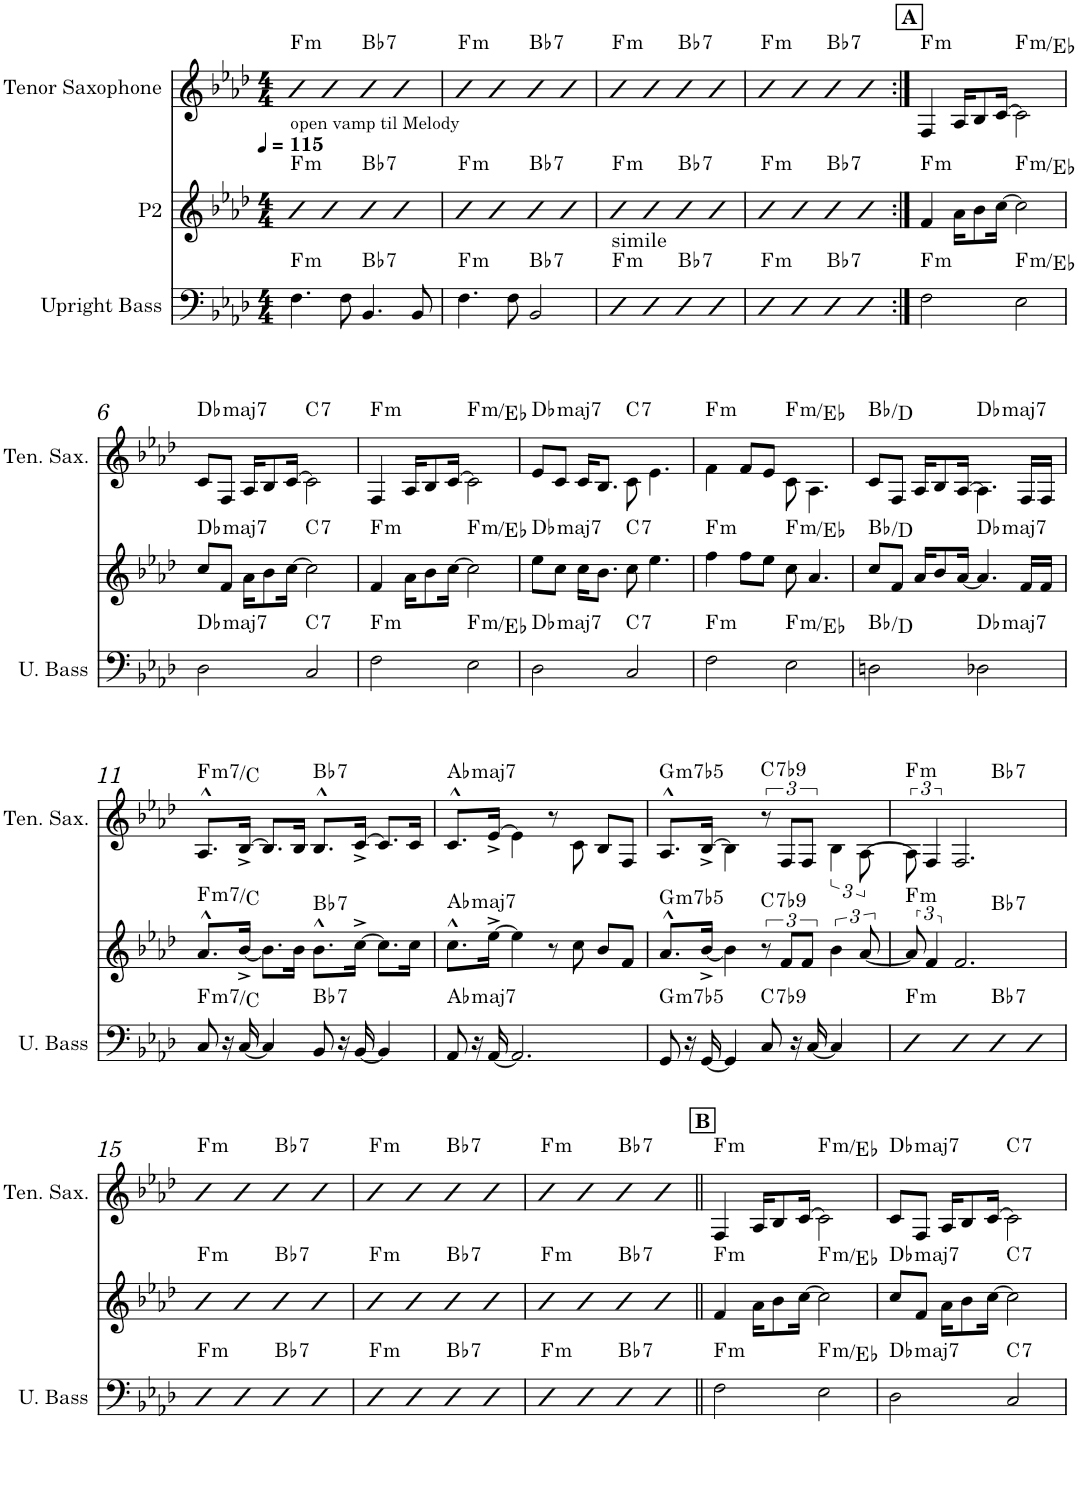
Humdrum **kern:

**kern	**harte	**kern	**harte	**kern	**harte
*part3	*part3	*part2	*part2	*part1	*part1
*staff3	*	*staff2	*	*staff1	*
*I"Upright Bass	*	*I"P2	*	*I"Tenor Saxophone	*
*I'U. Bass	*	*	*	*I'Ten. Sax.	*
*clefF4	*	*clefG2	*	*clefG2	*
*	*	*	*	*Trd8c14	*
*k[b-e-a-d-]	*	*k[b-e-a-d-]	*	*k[b-e-a-d-]	*
*f:	*	*f:	*	*f:	*
*M4/4	*	*M4/4	*	*M4/4	*
*MM115	*	*MM115	*	*MM115	*
=1	=1	=1	=1	=1	=1
!	!LO:H:kt=m	!	!LO:H:kt=m	!LO:TX:b:t=open vamp til Melody	!LO:H:kt=m
4.F\	F:min	4b-	F:min	4b-	F:min
.	.	4b-	.	4b-	.
8F\	.	.	.	.	.
!	!LO:H:kt=7	!	!LO:H:kt=7	!	!LO:H:kt=7
4.BB-/	Bb:7	4b-	Bb:7	4b-	Bb:7
.	.	4b-	.	4b-	.
8BB-/	.	.	.	.	.
=2	=2	=2	=2	=2	=2
!	!LO:H:kt=m	!	!LO:H:kt=m	!	!LO:H:kt=m
4.F\	F:min	4b-	F:min	4b-	F:min
.	.	4b-	.	4b-	.
8F\	.	.	.	.	.
!	!LO:H:kt=7	!	!LO:H:kt=7	!	!LO:H:kt=7
2BB-/	Bb:7	4b-	Bb:7	4b-	Bb:7
.	.	4b-	.	4b-	.
=3	=3	=3	=3	=3	=3
!LO:TX:a:t=simile	!LO:H:kt=m	!	!LO:H:kt=m	!	!LO:H:kt=m
4D-	F:min	4b-	F:min	4b-	F:min
4D-	.	4b-	.	4b-	.
!	!LO:H:kt=7	!	!LO:H:kt=7	!	!LO:H:kt=7
4D-	Bb:7	4b-	Bb:7	4b-	Bb:7
4D-	.	4b-	.	4b-	.
=4	=4	=4	=4	=4	=4
!	!LO:H:kt=m	!	!LO:H:kt=m	!	!LO:H:kt=m
4D-	F:min	4b-	F:min	4b-	F:min
4D-	.	4b-	.	4b-	.
!	!LO:H:kt=7	!	!LO:H:kt=7	!	!LO:H:kt=7
4D-	Bb:7	4b-	Bb:7	4b-	Bb:7
4D-	.	4b-	.	4b-	.
!!LO:REH:place=s1:a:B:cj:t=A
=5:|!	=5:|!	=5:|!	=5:|!	=5:|!	=5:|!
!	!LO:H:kt=m	!	!LO:H:kt=m	!	!LO:H:kt=m
2F\	F:min	4f/	F:min	4F/	F:min
.	.	16a-\KL	.	16A-/KL	.
.	.	8b-\	.	8B-/	.
.	.	[>16cc\Jk	.	[>16c/Jk	.
!	!LO:H:kt=m	!	!LO:H:kt=m	!	!LO:H:kt=m
2E-\	F:min/b7	2cc\]	F:min/b7	2c\]	F:min/b7
!!LO:LB:g=z
=6	=6	=6	=6	=6	=6
!	!LO:H:kt=maj7	!	!LO:H:kt=maj7	!	!LO:H:kt=maj7
2D-\	Db:maj7	8cc/L	Db:maj7	8c/L	Db:maj7
.	.	8f/J	.	8F/J	.
.	.	16a-\KL	.	16A-/KL	.
.	.	8b-\	.	8B-/	.
.	.	[>16cc\Jk	.	[>16c/Jk	.
!	!LO:H:kt=7	!	!LO:H:kt=7	!	!LO:H:kt=7
2C/	C:7	2cc\]	C:7	2c\]	C:7
=7	=7	=7	=7	=7	=7
!	!LO:H:kt=m	!	!LO:H:kt=m	!	!LO:H:kt=m
2F\	F:min	4f/	F:min	4F/	F:min
.	.	16a-\KL	.	16A-/KL	.
.	.	8b-\	.	8B-/	.
.	.	[>16cc\Jk	.	[>16c/Jk	.
!	!LO:H:kt=m	!	!LO:H:kt=m	!	!LO:H:kt=m
2E-\	F:min/b7	2cc\]	F:min/b7	2c\]	F:min/b7
=8	=8	=8	=8	=8	=8
!	!LO:H:kt=maj7	!	!LO:H:kt=maj7	!	!LO:H:kt=maj7
2D-\	Db:maj7	8ee-\L	Db:maj7	8e-/L	Db:maj7
.	.	8cc\J	.	8c/J	.
.	.	16cc\KL	.	16c/KL	.
.	.	8.b-\J	.	8.B-/J	.
!	!LO:H:kt=7	!	!LO:H:kt=7	!	!LO:H:kt=7
2C/	C:7	8cc\	C:7	8c\	C:7
.	.	4.ee-\	.	4.e-\	.
=9	=9	=9	=9	=9	=9
!	!LO:H:kt=m	!	!LO:H:kt=m	!	!LO:H:kt=m
2F\	F:min	4ff\	F:min	4f\	F:min
.	.	8ff\L	.	8f/L	.
.	.	8ee-\J	.	8e-/J	.
!	!LO:H:kt=m	!	!LO:H:kt=m	!	!LO:H:kt=m
2E-\	F:min/b7	8cc\	F:min/b7	8c\	F:min/b7
.	.	4.a-/	.	4.A-\	.
=10	=10	=10	=10	=10	=10
2Dn\	Bb:maj/3	8cc/L	Bb:maj/3	8c/L	Bb:maj/3
.	.	8f/J	.	8F/J	.
.	.	16a-/KL	.	16A-/KL	.
.	.	8b-/	.	8B-/	.
.	.	[<16a-/Jk	.	[>16A-/Jk	.
!	!LO:H:kt=maj7	!	!LO:H:kt=maj7	!	!LO:H:kt=maj7
2D-X\	Db:maj7	4.a-/]	Db:maj7	4.A-\]	Db:maj7
.	.	16f/LL	.	16F/LL	.
.	.	16f/JJ	.	16F/JJ	.
!!LO:LB:g=z
=11	=11	=11	=11	=11	=11
!	!LO:H:kt=m7	!	!LO:H:kt=m7	!	!LO:H:kt=m7
8C/	F:min7/5	8.a-^^/L	F:min7/5	8.A-^^/L	F:min7/5
16r	.	.	.	.	.
[16C/	.	[<16b-^/Jk	.	[>16B-^/Jk	.
4C/]	.	8.b-\L]	.	8.B-/L]	.
.	.	16b-\Jk	.	16B-/Jk	.
!	!LO:H:kt=7	!	!LO:H:kt=7	!	!LO:H:kt=7
8BB-/	Bb:7	8.b-^^\L	Bb:7	8.B-^^/L	Bb:7
16r	.	.	.	.	.
[16BB-/	.	[>16cc^\Jk	.	[>16c^/Jk	.
4BB-/]	.	8.cc\L]	.	8.c/L]	.
.	.	16cc\Jk	.	16c/Jk	.
=12	=12	=12	=12	=12	=12
!	!LO:H:kt=maj7	!	!LO:H:kt=maj7	!	!LO:H:kt=maj7
8AA-/	Ab:maj7	8.cc^^\L	Ab:maj7	8.c^^/L	Ab:maj7
16r	.	.	.	.	.
[16AA-/	.	[>16ee-^\Jk	.	[>16e-^/Jk	.
2.AA-/]	.	4ee-\]	.	4e-\]	.
.	.	8r	.	8r	.
.	.	8cc\	.	8c\	.
.	.	8b-/L	.	8B-/L	.
.	.	8f/J	.	8F/J	.
=13	=13	=13	=13	=13	=13
!	!LO:H:kt=m7b5	!	!LO:H:kt=m7b5	!	!LO:H:kt=m7b5
8GG/	G:hdim7	8.a-^^/L	G:hdim7	8.A-^^/L	G:hdim7
16r	.	.	.	.	.
[16GG/	.	[<16b-^/Jk	.	[>16B-^/Jk	.
4GG/]	.	4b-\]	.	4B-\]	.
!	!LO:H:kt=7	!	!LO:H:kt=7	!	!LO:H:kt=7
8C/	C:7(b9)	12r	C:7(b9)	12r	C:7(b9)
.	.	12f/L	.	12F/L	.
16r	.	.	.	.	.
.	.	12f/J	.	12F/J	.
[16C/	.	.	.	.	.
4C/]	.	6b-\	.	6B-\	.
.	.	[<12a-/	.	[>12A-\	.
=14	=14	=14	=14	=14	=14
!	!LO:H:kt=m	!	!LO:H:kt=m	!	!LO:H:kt=m
*	*	*^	*	*^	*
4D-	F:min	12a-/]	2ryy	F:min	12A-\]	2ryy	F:min
.	.	6f/	.	.	6F/	.	.
4D-	.	2.f/	.	.	2.F/	.	.
!	!LO:H:kt=7	!	!	!LO:H:kt=7	!	!	!LO:H:kt=7
4D-	Bb:7	.	2ryy	Bb:7	.	2ryy	Bb:7
4D-	.	.	.	.	.	.	.
!!LO:LB:g=z
=15	=15	=15	=15	=15	=15	=15	=15
!	!LO:H:kt=m	!	!	!LO:H:kt=m	!	!	!LO:H:kt=m
*	*	*v	*v	*	*	*	*
*	*	*	*	*v	*v	*
4D-	F:min	4b-	F:min	4b-	F:min
4D-	.	4b-	.	4b-	.
!	!LO:H:kt=7	!	!LO:H:kt=7	!	!LO:H:kt=7
4D-	Bb:7	4b-	Bb:7	4b-	Bb:7
4D-	.	4b-	.	4b-	.
=16	=16	=16	=16	=16	=16
!	!LO:H:kt=m	!	!LO:H:kt=m	!	!LO:H:kt=m
4D-	F:min	4b-	F:min	4b-	F:min
4D-	.	4b-	.	4b-	.
!	!LO:H:kt=7	!	!LO:H:kt=7	!	!LO:H:kt=7
4D-	Bb:7	4b-	Bb:7	4b-	Bb:7
4D-	.	4b-	.	4b-	.
=17	=17	=17	=17	=17	=17
!	!LO:H:kt=m	!	!LO:H:kt=m	!	!LO:H:kt=m
4D-	F:min	4b-	F:min	4b-	F:min
4D-	.	4b-	.	4b-	.
!	!LO:H:kt=7	!	!LO:H:kt=7	!	!LO:H:kt=7
4D-	Bb:7	4b-	Bb:7	4b-	Bb:7
4D-	.	4b-	.	4b-	.
!!LO:REH:place=s1:a:B:cj:t=B
=18||	=18||	=18||	=18||	=18||	=18||
!	!LO:H:kt=m	!	!LO:H:kt=m	!	!LO:H:kt=m
2F\	F:min	4f/	F:min	4F/	F:min
.	.	16a-\KL	.	16A-/KL	.
.	.	8b-\	.	8B-/	.
.	.	[>16cc\Jk	.	[>16c/Jk	.
!	!LO:H:kt=m	!	!LO:H:kt=m	!	!LO:H:kt=m
2E-\	F:min/b7	2cc\]	F:min/b7	2c\]	F:min/b7
=19	=19	=19	=19	=19	=19
!	!LO:H:kt=maj7	!	!LO:H:kt=maj7	!	!LO:H:kt=maj7
2D-\	Db:maj7	8cc/L	Db:maj7	8c/L	Db:maj7
.	.	8f/J	.	8F/J	.
.	.	16a-\KL	.	16A-/KL	.
.	.	8b-\	.	8B-/	.
.	.	[>16cc\Jk	.	[>16c/Jk	.
!	!LO:H:kt=7	!	!LO:H:kt=7	!	!LO:H:kt=7
2C/	C:7	2cc\]	C:7	2c\]	C:7
=	=	=	=	=	=
*-	*-	*-	*-	*-	*-
